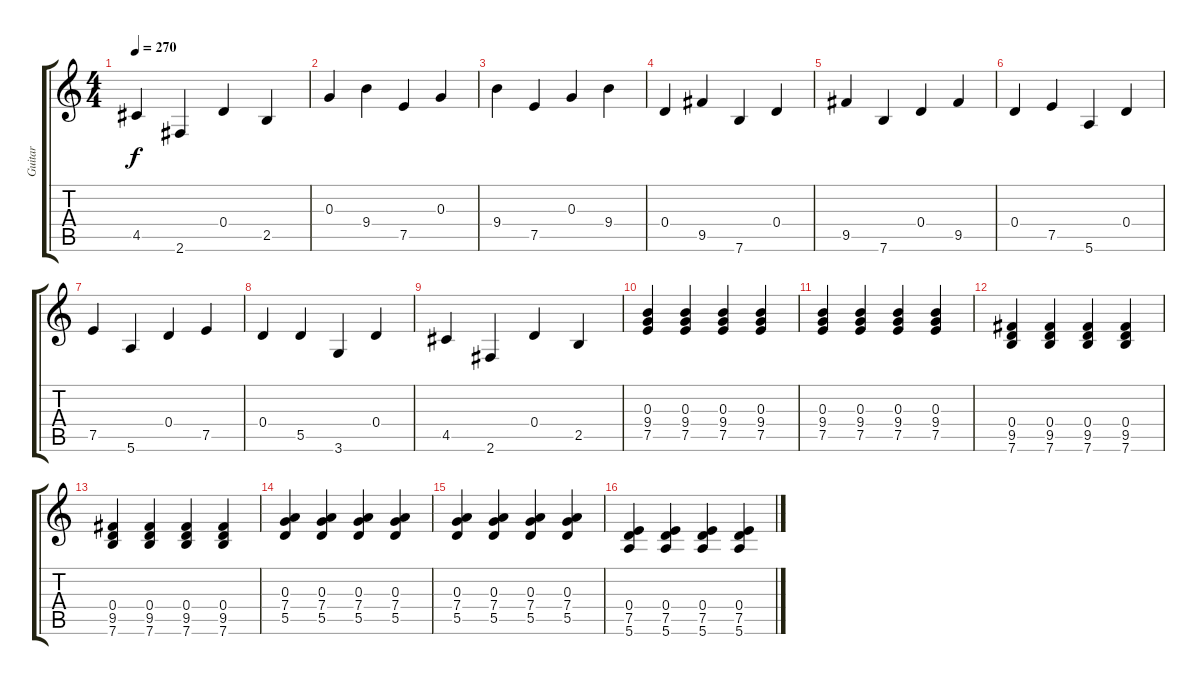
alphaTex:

\track ("Guitar" "Guitar") {instrument electricguitarclean}
\staff {score tabs}
\tuning (E4 B3 G3 D3 A2 E2) {hide}
\ts (4 4)
\tempo 270
\clef g2
\ks c
4.5.4{dy f} 2.6.4 0.4.4 2.5.4 |
0.3.4 9.4.4 7.5.4 0.3.4 |
9.4.4 7.5.4 0.3.4 9.4.4 |
0.4.4 9.5.4 7.6.4 0.4.4 |
9.5.4 7.6.4 0.4.4 9.5.4 |
0.4.4 7.5.4 5.6.4 0.4.4 |
7.5.4 5.6.4 0.4.4 7.5.4 |
0.4.4 5.5.4 3.6.4 0.4.4 |
4.5.4 2.6.4 0.4.4 2.5.4 |
(0.3 9.4 7.5).4 (0.3 9.4 7.5).4 (0.3 9.4 7.5).4 (0.3 9.4 7.5).4 |
(0.3 9.4 7.5).4 (0.3 9.4 7.5).4 (0.3 9.4 7.5).4 (0.3 9.4 7.5).4 |
(0.4 9.5 7.6).4 (0.4 9.5 7.6).4 (0.4 9.5 7.6).4 (0.4 9.5 7.6).4 |
(0.4 9.5 7.6).4 (0.4 9.5 7.6).4 (0.4 9.5 7.6).4 (0.4 9.5 7.6).4 |
(0.3 7.4 5.5).4 (0.3 7.4 5.5).4 (0.3 7.4 5.5).4 (0.3 7.4 5.5).4 |
(0.3 7.4 5.5).4 (0.3 7.4 5.5).4 (0.3 7.4 5.5).4 (0.3 7.4 5.5).4 |
(0.4 7.5 5.6).4 (0.4 7.5 5.6).4 (0.4 7.5 5.6).4 (0.4 7.5 5.6).4
